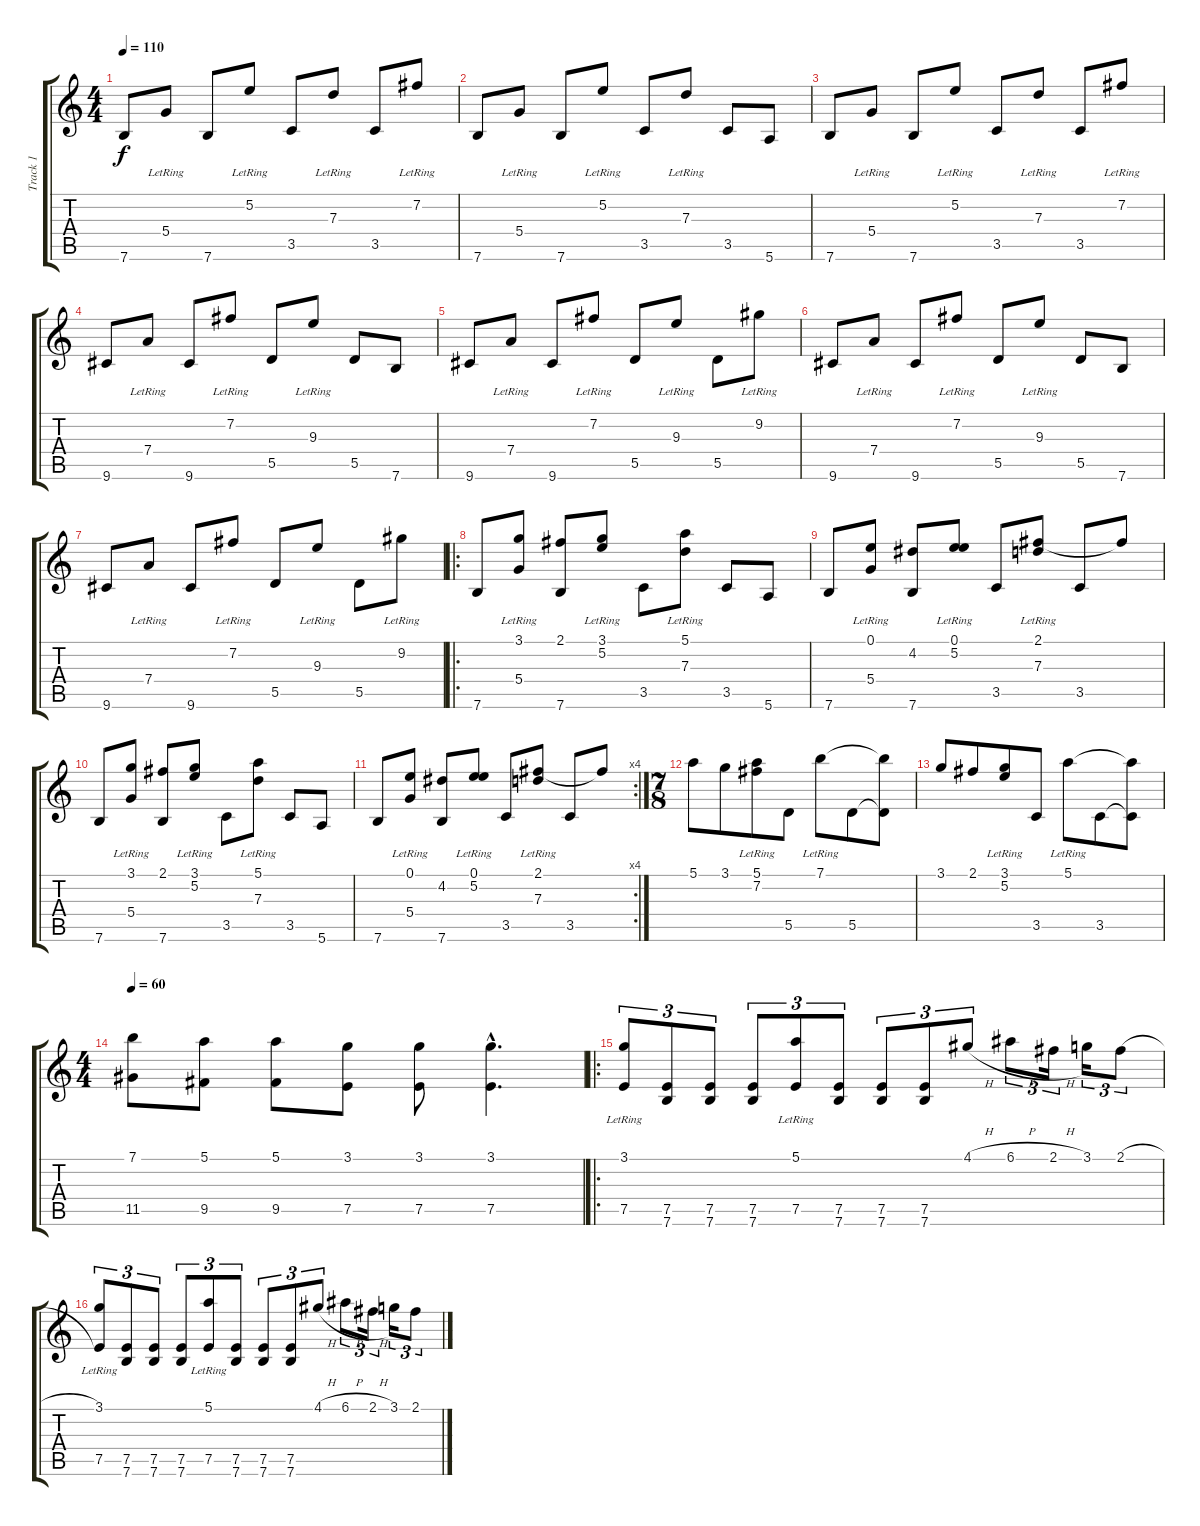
\track ("Track 1" "Track 1") {instrument acousticguitarsteel}
\staff {score tabs}
\tuning (E4 B3 G3 D3 A2 E2) {hide}
\ts (4 4)
\tempo 110
\clef g2
\ks c
7.6.8{dy f} 5.4{lr}.8 7.6.8 5.2{lr}.8 3.5.8 7.3{lr}.8 3.5.8 7.2{lr}.8 |
7.6.8 5.4{lr}.8 7.6.8 5.2{lr}.8 3.5.8 7.3{lr}.8 3.5.8 5.6.8 |
7.6.8 5.4{lr}.8 7.6.8 5.2{lr}.8 3.5.8 7.3{lr}.8 3.5.8 7.2{lr}.8 |
9.6.8 7.4{lr}.8 9.6.8 7.2{lr}.8 5.5.8 9.3{lr}.8 5.5.8 7.6.8 |
9.6.8 7.4{lr}.8 9.6.8 7.2{lr}.8 5.5.8 9.3{lr}.8 5.5.8 9.2{lr}.8 |
9.6.8 7.4{lr}.8 9.6.8 7.2{lr}.8 5.5.8 9.3{lr}.8 5.5.8 7.6.8 |
9.6.8 7.4{lr}.8 9.6.8 7.2{lr}.8 5.5.8 9.3{lr}.8 5.5.8 9.2{lr}.8 |
\ro
7.6.8 (3.1 5.4{lr}).8 (2.1 7.6).8 (3.1{lr} 5.2{lr}).8 3.5.8 (5.1{lr} 7.3{lr}).8 3.5.8 5.6.8 |
7.6.8 (0.1 5.4{lr}).8 (4.2 7.6).8 (0.1{lr} 5.2{lr}).8 3.5.8 (2.1{lr} 7.3{lr}).8 3.5.8 2.1{t}.8 |
7.6.8 (3.1 5.4{lr}).8 (2.1 7.6).8 (3.1{lr} 5.2{lr}).8 3.5.8 (5.1{lr} 7.3{lr}).8 3.5.8 5.6.8 |
\rc 4
7.6.8 (0.1 5.4{lr}).8 (4.2 7.6).8 (0.1{lr} 5.2{lr}).8 3.5.8 (2.1{lr} 7.3{lr}).8 3.5.8 2.1{t}.8 |
\ts (7 8)
5.1.8 3.1.8 (5.1{lr} 7.2{lr}).8 5.5.8 7.1{lr}.8 5.5.8 (7.1{t} 5.5{t}).8 |
3.1.8 2.1.8 (3.1{lr} 5.2{lr}).8 3.5.8 5.1{lr}.8 3.5.8 (5.1{t} 3.5{t}).8 |
\ts (4 4)
\tempo 60
(7.1 11.5).8 (5.1 9.5).8 (5.1 9.5).8 (3.1 7.5).8 (3.1 7.5).8 (3.1{hac} 7.5{hac}).4{d} |
\ro
(3.1{lr} 7.5).8{tu (3 2)} (7.5 7.6).8{tu (3 2)} (7.5 7.6).8{tu (3 2)} (7.5 7.6).8{tu (3 2)} (5.1{lr} 7.5).8{tu (3 2)} (7.5 7.6).8{tu (3 2)} (7.5 7.6).8{tu (3 2)} (7.5 7.6).8{tu (3 2)} 4.1{h}.8{tu (3 2)} 6.1{h}.8{tu (3 2)} 2.1{h}.16{tu (3 2)} 3.1.16{tu (3 2)} 2.1{h}.8{tu (3 2)} |
(3.1{lr} 7.5).8{tu (3 2)} (7.5 7.6).8{tu (3 2)} (7.5 7.6).8{tu (3 2)} (7.5 7.6).8{tu (3 2)} (5.1{lr} 7.5).8{tu (3 2)} (7.5 7.6).8{tu (3 2)} (7.5 7.6).8{tu (3 2)} (7.5 7.6).8{tu (3 2)} 4.1{h}.8{tu (3 2)} 6.1{h}.8{tu (3 2)} 2.1{h}.16{tu (3 2)} 3.1.16{tu (3 2)} 2.1{h}.8{tu (3 2)}
